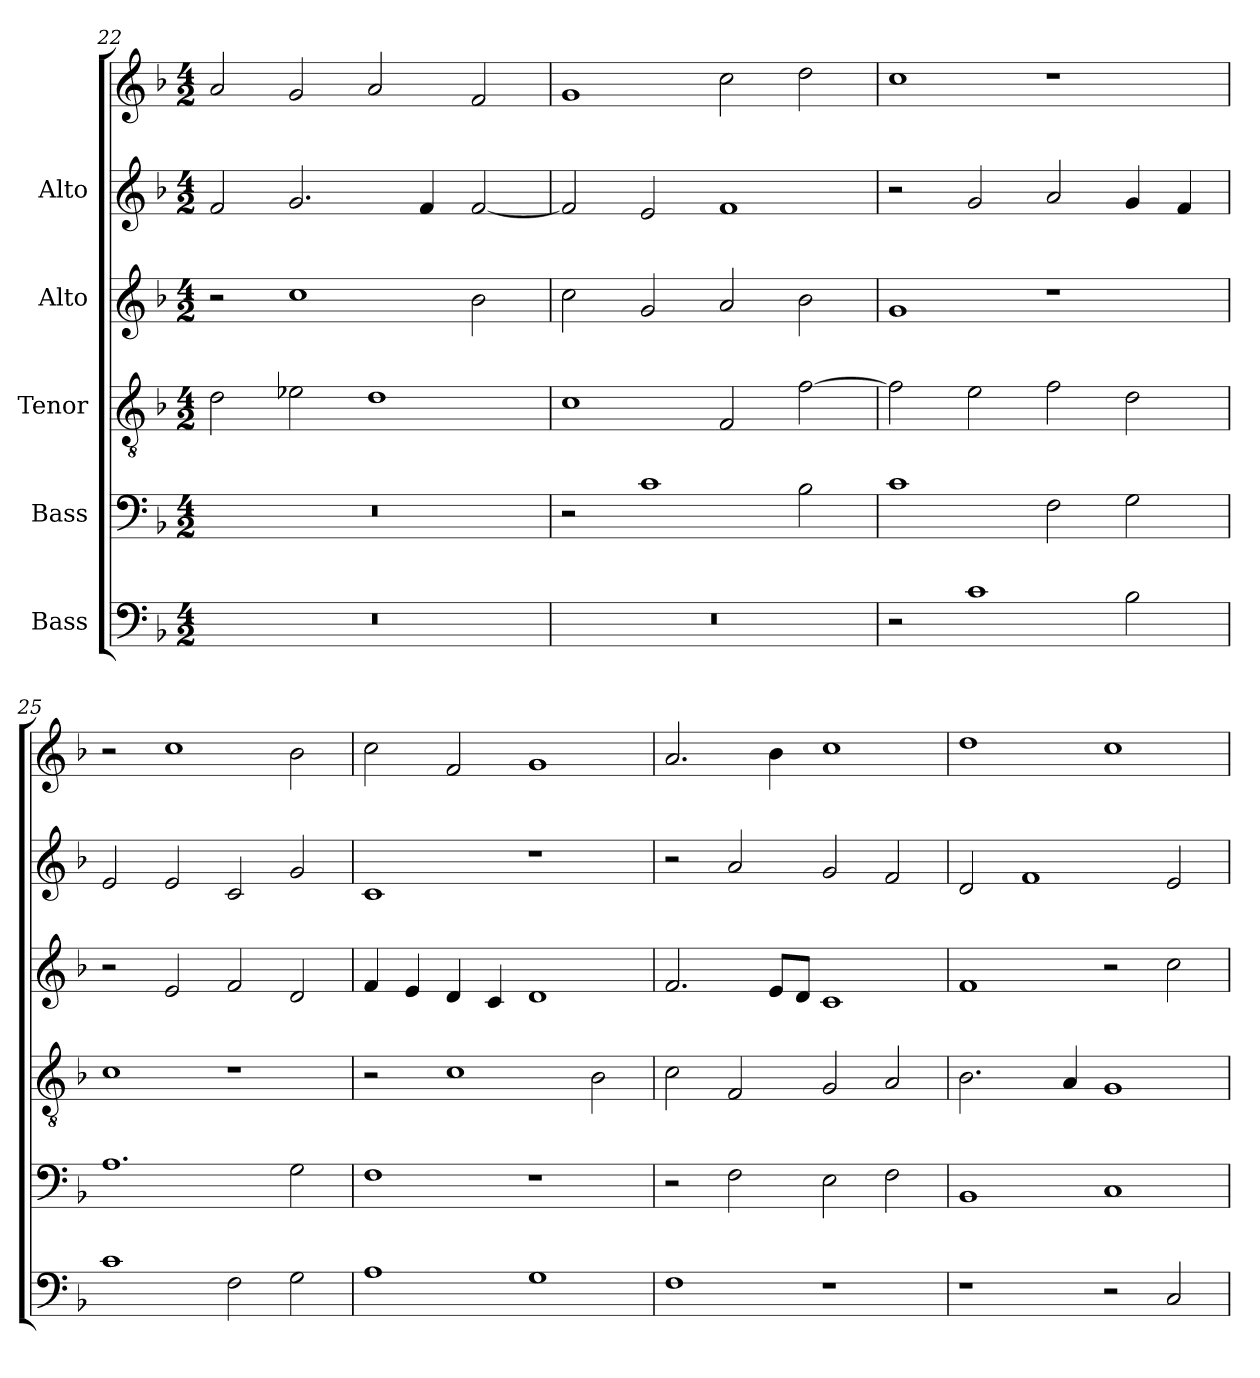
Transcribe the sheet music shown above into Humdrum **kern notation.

**kern	**kern	**kern	**kern	**kern	**kern
*part6	*part5	*part4	*part3	*part2	*part1
*staff6	*staff5	*staff4	*staff3	*staff2	*staff1
*I"Bass	*I"Bass	*I"Tenor	*I"Alto	*I"Alto	*
*clefF4	*clefF4	*clefGv2	*clefG2	*clefG2	*clefG2
*k[b-]	*k[b-]	*k[b-]	*k[b-]	*k[b-]	*k[b-]
*F:	*F:	*F:	*F:	*F:	*F:
*M4/2	*M4/2	*M4/2	*M4/2	*M4/2	*M4/2
=22	=22	=22	=22	=22	=22
0r	0r	2d\	2r	2f/	2a/
.	.	2e-X\	1cc\	2.g/	2g/
.	.	1d\	.	.	2a/
.	.	.	.	4f/	.
.	.	.	2b-\	[2f/	2f/
=23	=23	=23	=23	=23	=23
0r	2r	1c\	2cc\	2f/]	1g/
.	1c\	.	2g/	2e/	.
.	.	2F/	2a/	1f/	2cc\
.	2B-\	[2f\	2b-\	.	2dd\
!!LO:PB:g=z
=24	=24	=24	=24	=24	=24
2r	1c\	2f\]	1g/	2r	1cc\
1c\	.	2e\	.	2g/	.
.	2F\	2f\	1r	2a/	1r
2B-\	2G\	2d\	.	4g/	.
.	.	.	.	4f/	.
=25	=25	=25	=25	=25	=25
1c\	1.A\	1c\	2r	2e/	2r
.	.	.	2e/	2e/	1cc\
2F\	.	1r	2f/	2c/	.
2G\	2G\	.	2d/	2g/	2b-\
!!LO:LB:g=z
=26	=26	=26	=26	=26	=26
1A\	1F\	2r	4f/	1c/	2cc\
.	.	.	4e/	.	.
.	.	1c\	4d/	.	2f/
.	.	.	4c/	.	.
1G\	1r	.	1d/	1r	1g/
.	.	2B-\	.	.	.
=27	=27	=27	=27	=27	=27
1F\	2r	2c\	2.f/	2r	2.a/
.	2F\	2F/	.	2a/	.
.	.	.	8e/L	.	4b-\
.	.	.	8d/J	.	.
1r	2E\	2G/	1c/	2g/	1cc\
.	2F\	2A/	.	2f/	.
!!LO:PB:g=z
=28	=28	=28	=28	=28	=28
1r	1BB-\	2.B-\	1f/	2d/	1dd\
.	.	.	.	1f/	.
.	.	4A/	.	.	.
2r	1C\	1G/	2r	.	1cc\
2C/	.	.	2cc\	2e/	.
=	=	=	=	=	=
*-	*-	*-	*-	*-	*-
